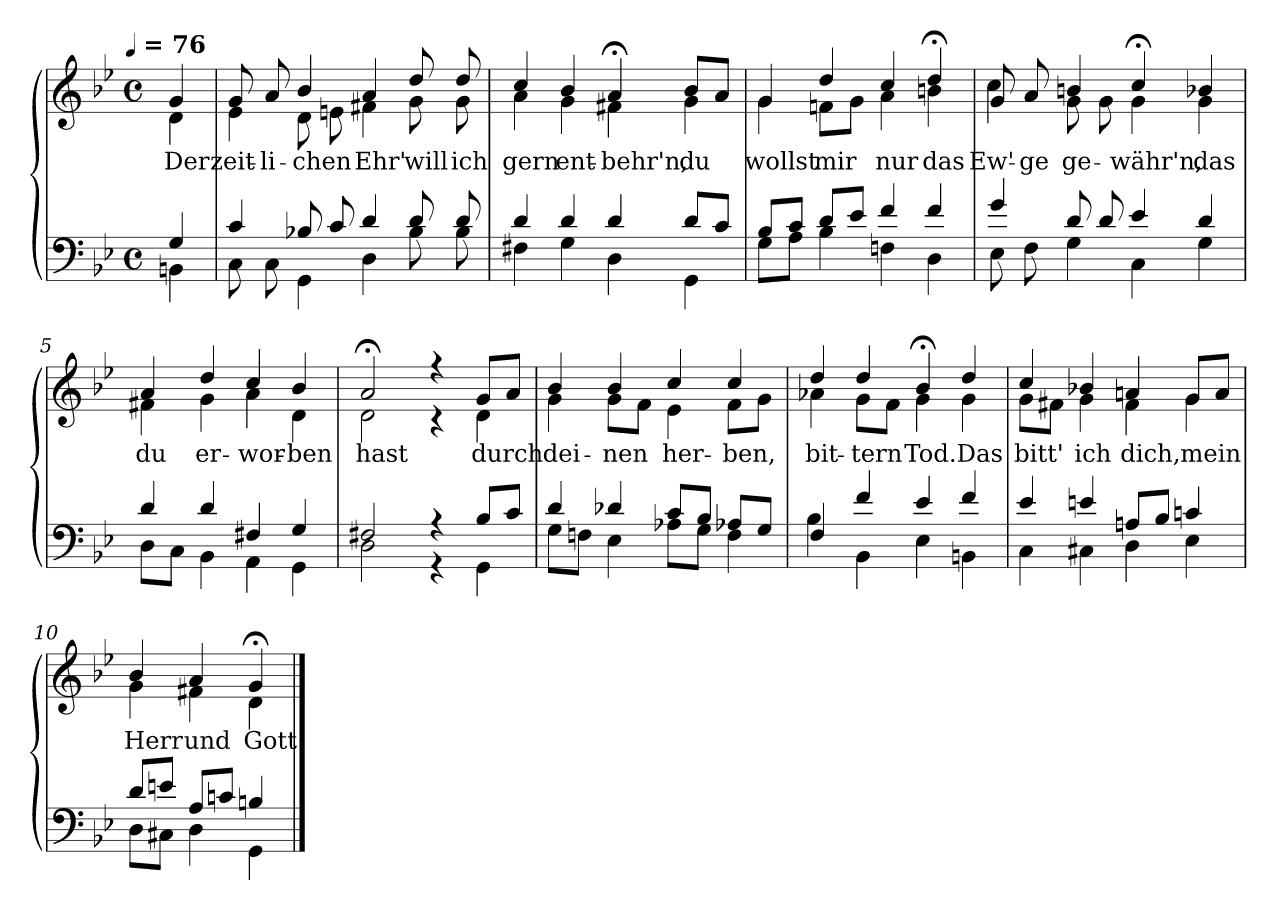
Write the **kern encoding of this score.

**kern	**kern	**text	**dynam
*part1	*part1	*part1	*part1
*staff2	*staff1	*staff1	*staff1/2
*clefF4	*clefG2	*	*
*k[b-e-]	*k[b-e-]	*	*
!!LO:TX:omd:t=[quarter] = 76
*M4/4	*M4/4	*	*
*met(c)	*met(c)	*	*
*MM76	*MM76	*	*
=	=	=	=
*^	*^	*	*
4G	4BBn	4g	4d	Der	.
=1	=1	=1	=1	=1	=1
4c	8C	8g	4e-	zeit-	.
.	8C	8a	.	-li-	.
8B-X	4GG	4b-	8d	-chen	.
8c	.	.	8en	.	.
4d	4D	4a	4f#X	Ehr'	.
8d	8B-	8dd	8g	will	♩ = 74.7
8d	8B-	8dd	8g	ich	.
=2	=2	=2	=2	=2	=2
4d	4F#X	4cc	4a	gern	.
4d	4G	4b-	4g	ent-	♩ = 74
4d	4D	4a;<	4f#X	-behr'n,	.
8dL	4GG	8b-L	4g	du	♩ = 77
8cJ	.	8aJ	.	.	.
=3	=3	=3	=3	=3	=3
*	*	*MM76	*	*	*
8B-L	8GL	4g	4g	wollst	.
8cJ	8AJ	.	.	.	.
8dL	4B-	4dd	8fnL	mir	.
8e-J	.	.	8gJ	.	.
4f	4Fn	4cc	4a	nur	♩ = 75
4f	4D	4dd;<	4bn	das	.
!!LO:LB:g=z	!!
=4	=4	=4	=4	=4	=4
*	*	*MM74	*	*	*
4g	8E-	8g	4cc	Ew'-	.
.	8F	8a	.	-ge	.
8d	4G	4bn	8g	ge-	.
8d	.	.	8g	.	.
4e-	4C	4cc;<	4g	-währ'n,	.
4d	4G	4b-X	4g	das	♩ = 74.7
=5	=5	=5	=5	=5	=5
4d	8DL	4a	4f#X	du	.
.	8CJ	.	.	.	.
4d	4BB-	4dd	4g	er-	♩ = 73.2
4F#X	4AA	4cc	4a	-wor-	.
4G	4GG	4b-	4d	-ben	♩ = 75
=6	=6	=6	=6	=6	=6
2F#X	2D	2a;<	2d	hast	.
4r	4r	4r	4r	.	.
8B-L	4GG	8gL	4d	durch	♩ = 73.8
8cJ	.	8aJ	.	.	.
=7	=7	=7	=7	=7	=7
4d	8GL	4b-	4g	dei-	.
.	8FnJ	.	.	.	.
4d-X	4E-	4b-	8gL	-nen	.
.	.	.	8fJ	.	.
8cL	8A-XL	4cc	4e-	her-	.
8B-J	8GJ	.	.	.	.
8A-XL	4F	4cc	8fL	-ben,	.
8GJ	.	.	8gJ	.	.
!!LO:LB:g=z	!!
=8	=8	=8	=8	=8	=8
4F	4B-	4dd	4a-X	bit-	.
4f	4BB-	4dd	8gL	-tern	♩ = 70
.	.	.	8fJ	.	.
4e-	4E-	4b-;<	4g	Tod.	.
4f	4BBn	4dd	4g	Das	♩ = 70.3
=9	=9	=9	=9	=9	=9
*	*	*MM71	*	*	*
4e-	4C	4cc	8gL	bitt'	.
.	.	.	8f#XJ	.	.
4en	4C#X	4b-X	4g	ich	♩ = 73
8AnL	4D	4an	4f#	dich,	.
8B-J	.	.	.	.	.
4cn	4E-	8gL	4g	mein	.
.	.	8aJ	.	.	.
=10	=10	=10	=10	=10	=10
*	*	*MM65	*	*	*
8dL	8DL	4b-	4g	Herr	.
8enJ	8C#XJ	.	.	.	.
8AL	4D	4a	4f#X	und	♩ = 60.5
8cnJ	.	.	.	.	.
4Bn	4GG	4g;<	4d	Gott!	.
*v	*v	*	*	*	*
*	*v	*v	*	*
==	==	==	==
*-	*-	*-	*-
